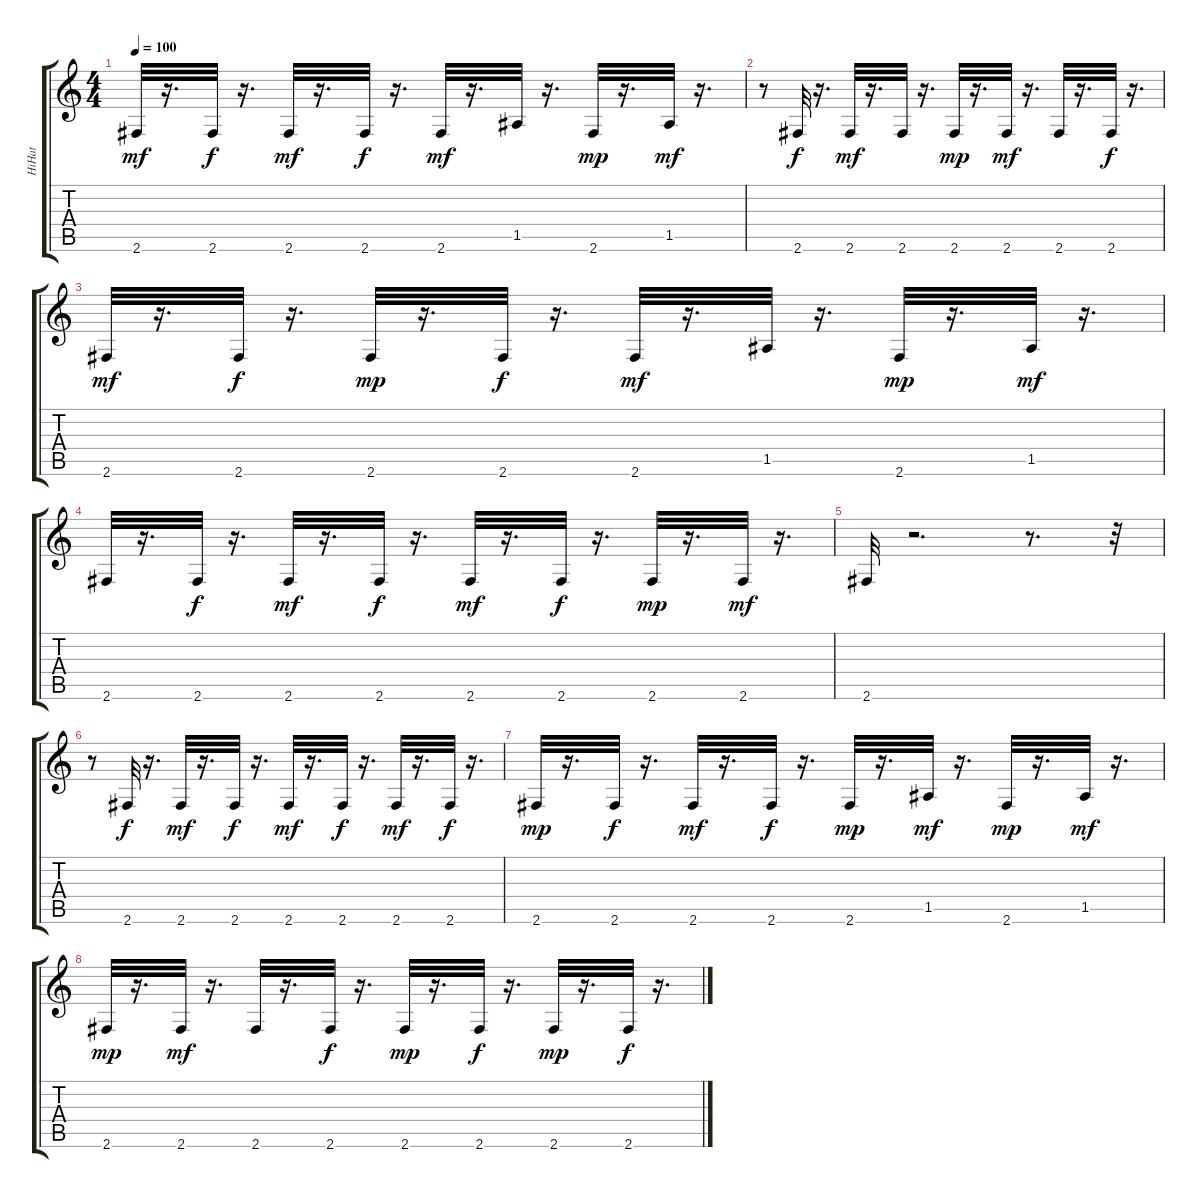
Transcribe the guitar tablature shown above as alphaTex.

\track ("HiHat" "HiHat") {instrument acousticguitarnylon}
\staff {score tabs}
\tuning (E4 B3 G3 D3 A2 E2) {hide}
\ts (4 4)
\tempo 100
\clef g2
\ks c
2.6.32{dy mf} r.16{d} 2.6.32{dy f} r.16{d} 2.6.32{dy mf} r.16{d} 2.6.32{dy f} r.16{d} 2.6.32{dy mf} r.16{d} 1.5.32 r.16{d} 2.6.32{dy mp} r.16{d} 1.5.32{dy mf} r.16{d} |
r.8 2.6.32{dy f} r.16{d} 2.6.32{dy mf} r.16{d} 2.6.32 r.16{d} 2.6.32{dy mp} r.16{d} 2.6.32{dy mf} r.16{d} 2.6.32 r.16{d} 2.6.32{dy f} r.16{d} |
2.6.32{dy mf} r.16{d} 2.6.32{dy f} r.16{d} 2.6.32{dy mp} r.16{d} 2.6.32{dy f} r.16{d} 2.6.32{dy mf} r.16{d} 1.5.32 r.16{d} 2.6.32{dy mp} r.16{d} 1.5.32{dy mf} r.16{d} |
2.6.32 r.16{d} 2.6.32{dy f} r.16{d} 2.6.32{dy mf} r.16{d} 2.6.32{dy f} r.16{d} 2.6.32{dy mf} r.16{d} 2.6.32{dy f} r.16{d} 2.6.32{dy mp} r.16{d} 2.6.32{dy mf} r.16{d} |
2.6.32 r.2{d} r.8{d} r.32 |
r.8 2.6.32{dy f} r.16{d} 2.6.32{dy mf} r.16{d} 2.6.32{dy f} r.16{d} 2.6.32{dy mf} r.16{d} 2.6.32{dy f} r.16{d} 2.6.32{dy mf} r.16{d} 2.6.32{dy f} r.16{d} |
2.6.32{dy mp} r.16{d} 2.6.32{dy f} r.16{d} 2.6.32{dy mf} r.16{d} 2.6.32{dy f} r.16{d} 2.6.32{dy mp} r.16{d} 1.5.32{dy mf} r.16{d} 2.6.32{dy mp} r.16{d} 1.5.32{dy mf} r.16{d} |
2.6.32{dy mp} r.16{d} 2.6.32{dy mf} r.16{d} 2.6.32 r.16{d} 2.6.32{dy f} r.16{d} 2.6.32{dy mp} r.16{d} 2.6.32{dy f} r.16{d} 2.6.32{dy mp} r.16{d} 2.6.32{dy f} r.16{d}
